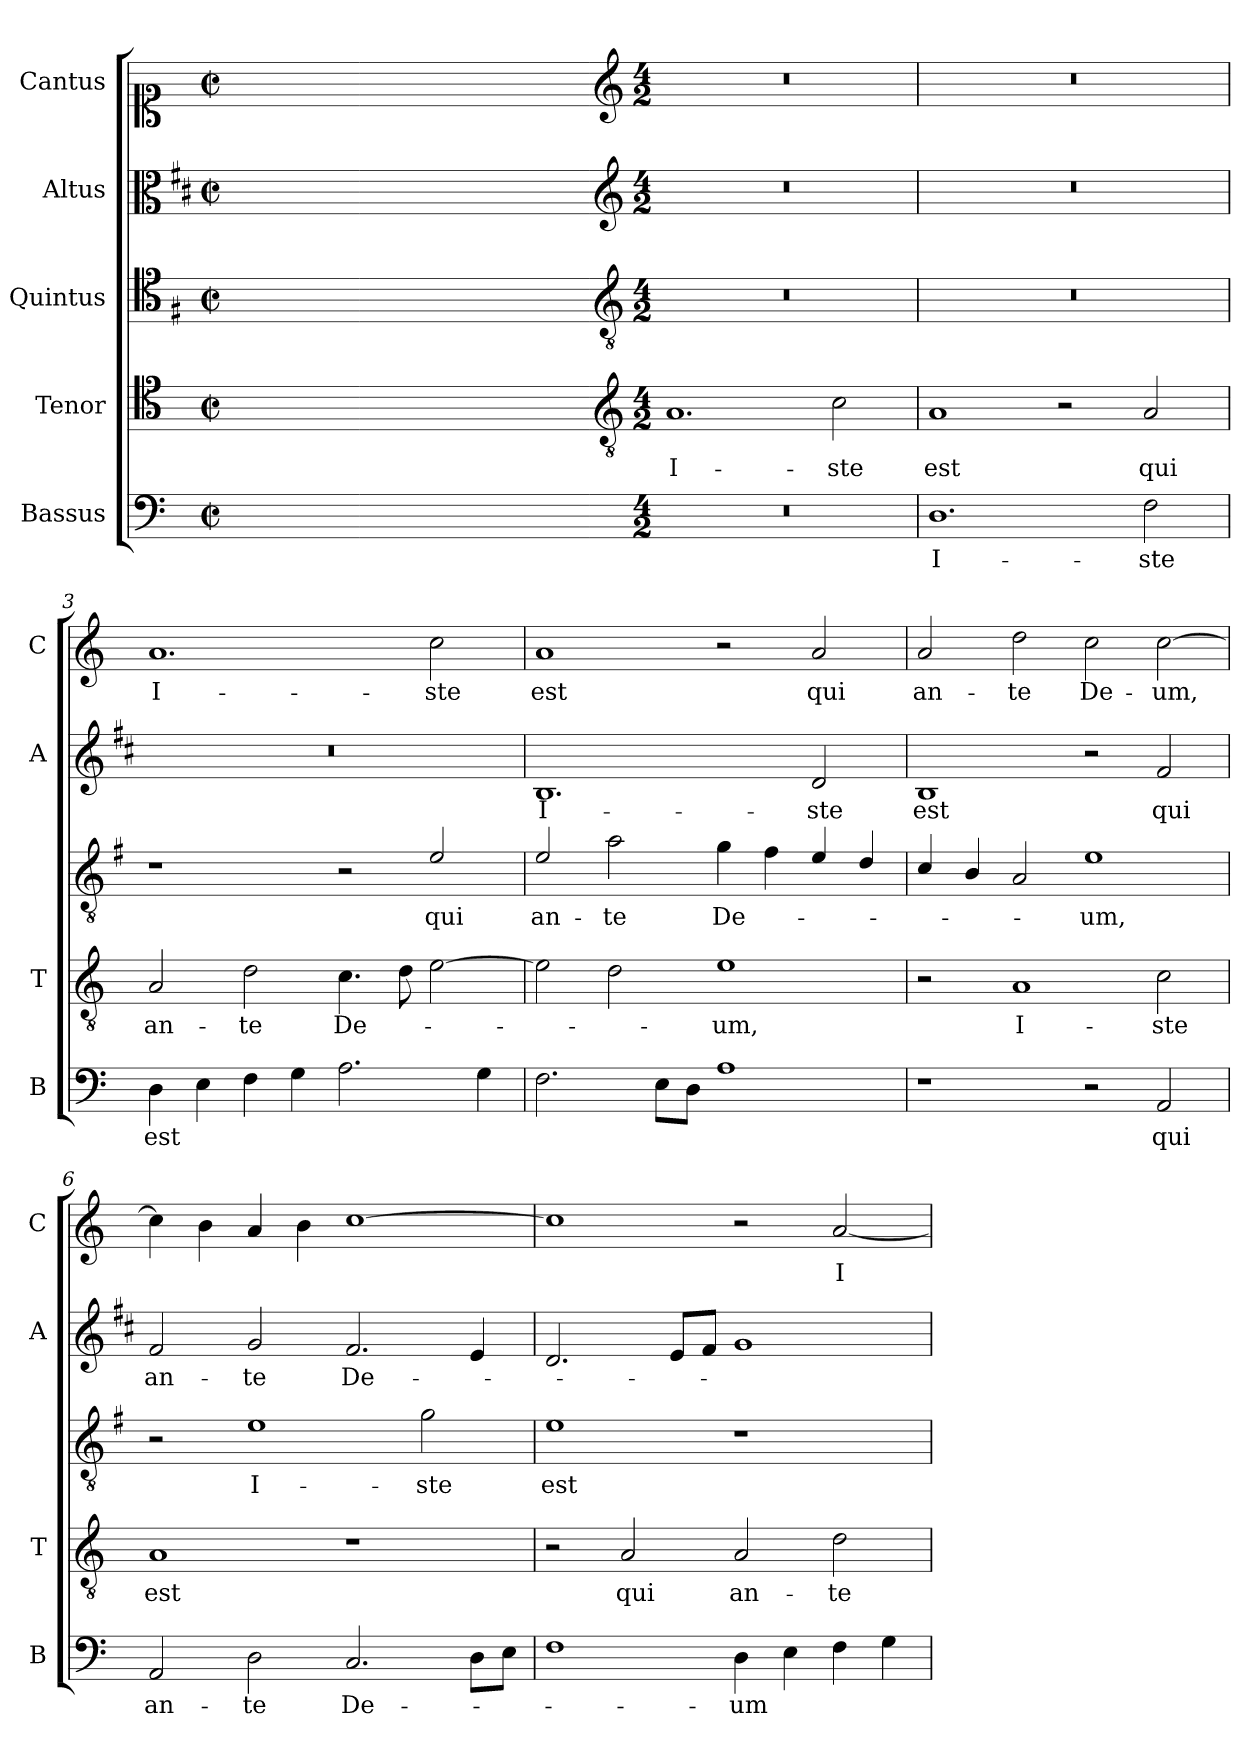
**kern	**text	**kern	**text	**kern	**text	**kern	**text	**kern	**text
*part5	*part5	*part4	*part4	*part3	*part3	*part2	*part2	*part1	*part1
*staff5	*staff5	*staff4	*staff4	*staff3	*staff3	*staff2	*staff2	*staff1	*staff1
*I"Bassus	*	*I"Tenor	*	*I"Quintus	*	*I"Altus	*	*I"Cantus	*
*I'B	*	*I'T	*	*	*	*I'A	*	*I'C	*
*clefF4	*	*clefC4	*	*clefC4	*	*clefC3	*	*clefC1	*
*	*	*	*	*ITrd4c7	*	*ITrd1c2	*	*	*
*k[]	*	*k[]	*	*k[]	*	*k[]	*	*k[]	*
*C:	*	*C:	*	*C:	*	*C:	*	*C:	*
*M2/2	*	*M2/2	*	*M2/2	*	*M2/2	*	*M2/2	*
*met(c|)	*	*met(c|)	*	*met(c|)	*	*met(c|)	*	*met(c|)	*
=	=	=	=	=	=	=	=	=	=
1ryy	.	1ryy	.	1ryy	.	1ryy	.	1ryy	.
=1X-	=1X-	=1X-	=1X-	=1X-	=1X-	=1X-	=1X-	=1X-	=1X-
4ryy	.	4ryy	.	4ryy	.	4ryy	.	4ryy	.
4ryy	.	4ryy	.	4ryy	.	4ryy	.	4ryy	.
4ryy	.	4ryy	.	4ryy	.	4ryy	.	4ryy	.
4ryy	.	4ryy	.	4ryy	.	4ryy	.	4ryy	.
=1-	=1-	=1-	=1-	=1-	=1-	=1-	=1-	=1-	=1-
*	*	*clefGv2	*	*clefGv2	*	*clefG2	*	*clefG2	*
*M4/2	*	*M4/2	*	*M4/2	*	*M4/2	*	*M4/2	*
!	!	!	!LO:LY:b	!	!	!	!	!	!
0r	.	1.A	I-	0r	.	0r	.	0r	.
!	!	!	!LO:LY:b	!	!	!	!	!	!
.	.	2c\	-ste	.	.	.	.	.	.
=2	=2	=2	=2	=2	=2	=2	=2	=2	=2
!	!LO:LY:b	!	!LO:LY:b	!	!	!	!	!	!
1.D	I-	1A	est	0r	.	0r	.	0r	.
.	.	2r	.	.	.	.	.	.	.
!	!LO:LY:b	!	!LO:LY:b	!	!	!	!	!	!
2F\	-ste	2A/	qui	.	.	.	.	.	.
=3	=3	=3	=3	=3	=3	=3	=3	=3	=3
!	!LO:LY:b	!	!LO:LY:b	!	!	!	!	!	!LO:LY:b
4D\	est	2A/	an-	1r	.	0r	.	1.a	I-
4E\	.	.	.	.	.	.	.	.	.
!	!	!	!LO:LY:b	!	!	!	!	!	!
4F\	.	2d\	-te	.	.	.	.	.	.
4G\	.	.	.	.	.	.	.	.	.
!	!	!	!LO:LY:b	!	!	!	!	!	!
2.A\	.	4.c\	De-	2r	.	.	.	.	.
.	.	8d\	.	.	.	.	.	.	.
!	!	!	!	!	!LO:LY:b	!	!	!	!LO:LY:b
.	.	[2e\	.	2A/	qui	.	.	2cc\	-ste
4G\	.	.	.	.	.	.	.	.	.
=4	=4	=4	=4	=4	=4	=4	=4	=4	=4
!	!	!	!	!	!LO:LY:b	!	!LO:LY:b	!	!LO:LY:b
2.F\	.	2e\]	.	2A/	an-	1.A	I-	1a	est
!	!	!	!	!	!LO:LY:b	!	!	!	!
.	.	2d\	.	2d\	-te	.	.	.	.
8E\L	.	.	.	.	.	.	.	.	.
8D\J	.	.	.	.	.	.	.	.	.
!	!	!	!LO:LY:b	!	!LO:LY:b	!	!	!	!
1A	.	1e	-um,	4c\	De-	.	.	2r	.
.	.	.	.	4B\	.	.	.	.	.
!	!	!	!	!	!	!	!LO:LY:b	!	!LO:LY:b
.	.	.	.	4A/	.	2c/	-ste	2a/	qui
.	.	.	.	4G/	.	.	.	.	.
=5	=5	=5	=5	=5	=5	=5	=5	=5	=5
!	!	!	!	!	!	!	!LO:LY:b	!	!LO:LY:b
1r	.	2r	.	4F/	.	1A	est	2a/	an-
.	.	.	.	4E/	.	.	.	.	.
!	!	!	!LO:LY:b	!	!	!	!	!	!LO:LY:b
.	.	1A	I-	2D/	.	.	.	2dd\	-te
!	!	!	!	!	!LO:LY:b	!	!	!	!LO:LY:b
2r	.	.	.	1A	-um,	2r	.	2cc\	De-
!	!LO:LY:b	!	!LO:LY:b	!	!	!	!LO:LY:b	!	!LO:LY:b
2AA/	qui	2c\	-ste	.	.	2e/	qui	[2cc\	-um,
!!LO:LB:g=z
=6	=6	=6	=6	=6	=6	=6	=6	=6	=6
!	!LO:LY:b	!	!LO:LY:b	!	!	!	!LO:LY:b	!	!
2AA/	an-	1A	est	2r	.	2e/	an-	4cc\]	.
.	.	.	.	.	.	.	.	4b\	.
!	!LO:LY:b	!	!	!	!LO:LY:b	!	!LO:LY:b	!	!
2D\	-te	.	.	1A	I-	2f/	-te	4a/	.
.	.	.	.	.	.	.	.	4b\	.
!	!LO:LY:b	!	!	!	!	!	!LO:LY:b	!	!
2.C/	De-	1r	.	.	.	2.e/	De-	[1cc	.
!	!	!	!	!	!LO:LY:b	!	!	!	!
.	.	.	.	2c\	-ste	.	.	.	.
8D\L	.	.	.	.	.	4d/	.	.	.
8E\J	.	.	.	.	.	.	.	.	.
=7	=7	=7	=7	=7	=7	=7	=7	=7	=7
!	!	!	!	!	!LO:LY:b	!	!	!	!
1F	.	2r	.	1A	est	2.c/	.	1cc]	.
!	!	!	!LO:LY:b	!	!	!	!	!	!
.	.	2A/	qui	.	.	.	.	.	.
.	.	.	.	.	.	8d/L	.	.	.
.	.	.	.	.	.	8e/J	.	.	.
!	!LO:LY:b	!	!LO:LY:b	!	!	!	!	!	!
4D\	-um	2A/	an-	1r	.	1f	.	2r	.
4E\	.	.	.	.	.	.	.	.	.
!	!	!	!LO:LY:b	!	!	!	!	!	!LO:LY:b
4F\	.	2d\	-te	.	.	.	.	[2a/	I-
4G\	.	.	.	.	.	.	.	.	.
=	=	=	=	=	=	=	=	=	=
*-	*-	*-	*-	*-	*-	*-	*-	*-	*-
